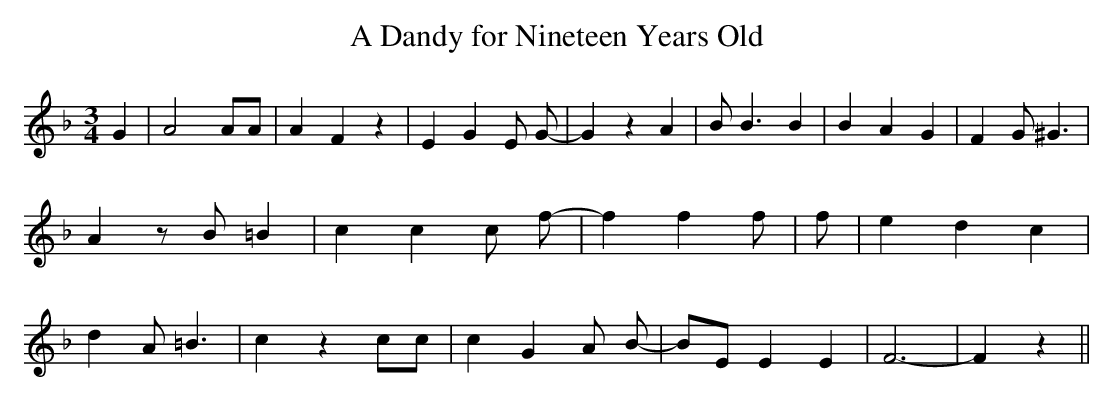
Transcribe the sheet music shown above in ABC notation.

X:1
T:A Dandy for Nineteen Years Old
M:3/4
L:1/4
K:F
 G| A2 A/2A/2| A F z| E G E/2 G/2-| G z A| B/2 B3/2 B| B A G| F G/2 ^G3/2|\
 A z/2 B/2 =B| c c c/2 f/2-| f f f/2| f/2-| e d c| d A/2 =B3/2| c z c/2c/2|\
 c G A/2 B/2-|B/2-E/2 E E| F3-| F z||
